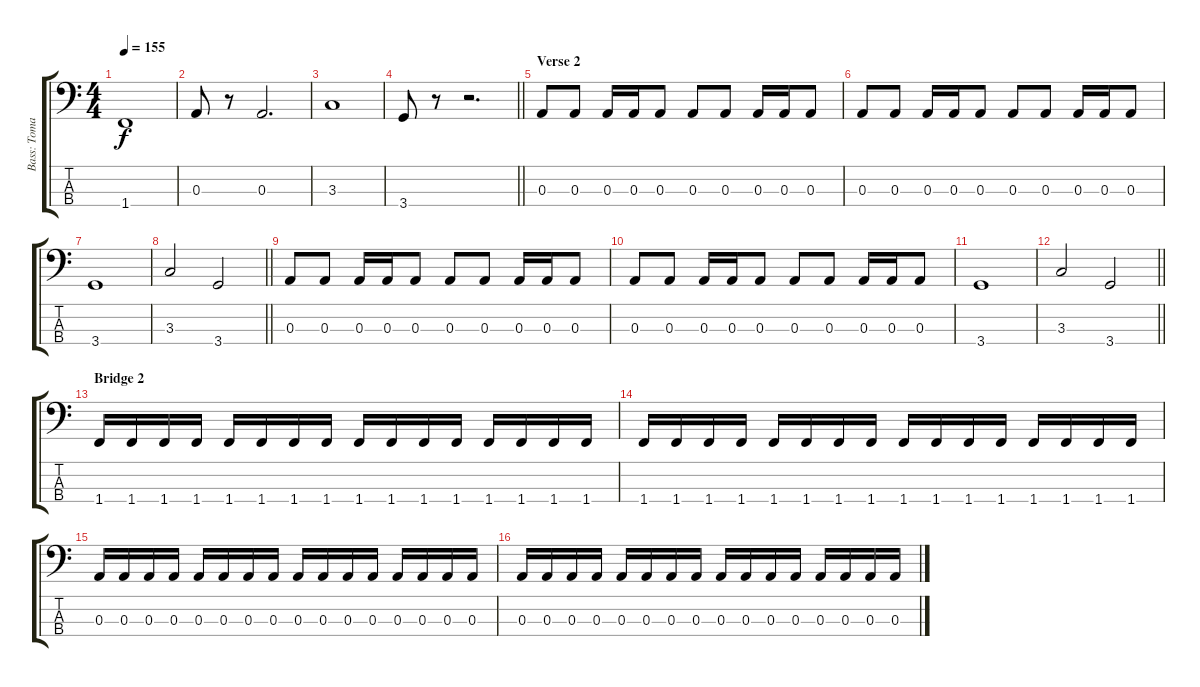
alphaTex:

\track ("Bass: Tomas Stolt" "Bass: Toma") {instrument electricbassfinger}
\staff {score tabs}
\tuning (G2 D2 A1 E1) {hide}
\ts (4 4)
\tempo 155
\clef f4
\ks aminor
1.4.1{dy f} |
0.3.8 r.8 0.3.2{d} |
3.3.1 |
\barLineRight lightlight
3.4.8 r.8 r.2{d} |
\section ("" "Verse 2")
0.3.8 0.3.8 0.3.16 0.3.16 0.3.8 0.3.8 0.3.8 0.3.16 0.3.16 0.3.8 |
0.3.8 0.3.8 0.3.16 0.3.16 0.3.8 0.3.8 0.3.8 0.3.16 0.3.16 0.3.8 |
3.4.1 |
\barLineRight lightlight
3.3.2 3.4.2 |
0.3.8 0.3.8 0.3.16 0.3.16 0.3.8 0.3.8 0.3.8 0.3.16 0.3.16 0.3.8 |
0.3.8 0.3.8 0.3.16 0.3.16 0.3.8 0.3.8 0.3.8 0.3.16 0.3.16 0.3.8 |
3.4.1 |
\barLineRight lightlight
3.3.2 3.4.2 |
\section ("" "Bridge 2")
1.4.16 1.4.16 1.4.16 1.4.16 1.4.16 1.4.16 1.4.16 1.4.16 1.4.16 1.4.16 1.4.16 1.4.16 1.4.16 1.4.16 1.4.16 1.4.16 |
1.4.16 1.4.16 1.4.16 1.4.16 1.4.16 1.4.16 1.4.16 1.4.16 1.4.16 1.4.16 1.4.16 1.4.16 1.4.16 1.4.16 1.4.16 1.4.16 |
0.3.16 0.3.16 0.3.16 0.3.16 0.3.16 0.3.16 0.3.16 0.3.16 0.3.16 0.3.16 0.3.16 0.3.16 0.3.16 0.3.16 0.3.16 0.3.16 |
0.3.16 0.3.16 0.3.16 0.3.16 0.3.16 0.3.16 0.3.16 0.3.16 0.3.16 0.3.16 0.3.16 0.3.16 0.3.16 0.3.16 0.3.16 0.3.16
